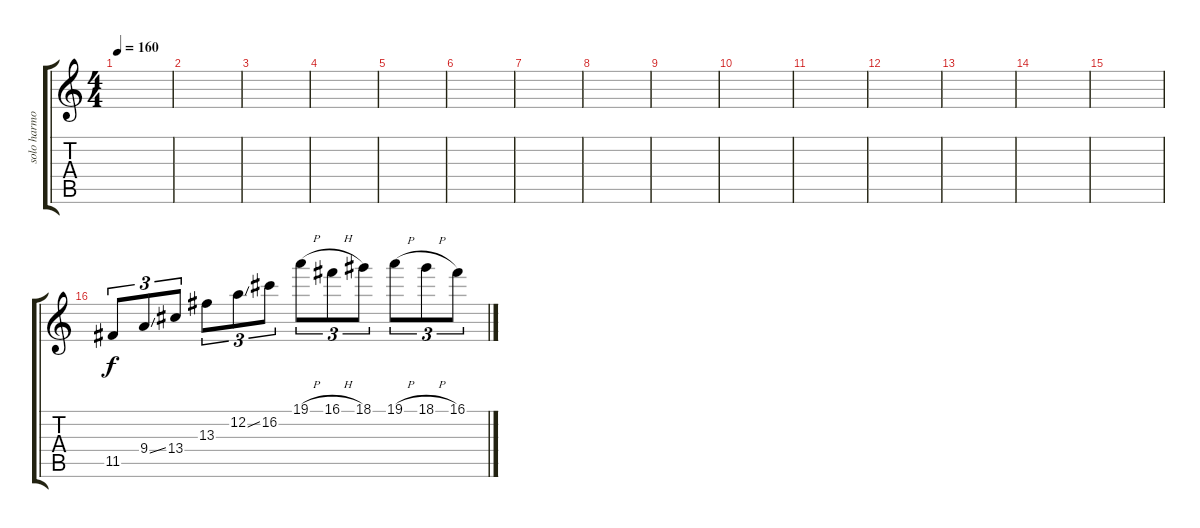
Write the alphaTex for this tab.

\track ("solo harmony" "solo harmo") {instrument distortionguitar}
\staff {score tabs}
\tuning (D4 A3 F3 C3 G2 D2) {hide}
\ts (4 4)
\tempo 160
\clef g2
\ks c
|
|
|
|
|
|
|
|
|
|
|
|
|
|
|
11.5.8{tu (3 2)} 9.4{ss}.8{tu (3 2)} 13.4.8{tu (3 2)} 13.3.8{tu (3 2)} 12.2{ss}.8{tu (3 2)} 16.2.8{tu (3 2)} 19.1{h}.8{tu (3 2)} 16.1{h}.8{tu (3 2)} 18.1.8{tu (3 2)} 19.1{h}.8{tu (3 2)} 18.1{h}.8{tu (3 2)} 16.1.8{tu (3 2)}
